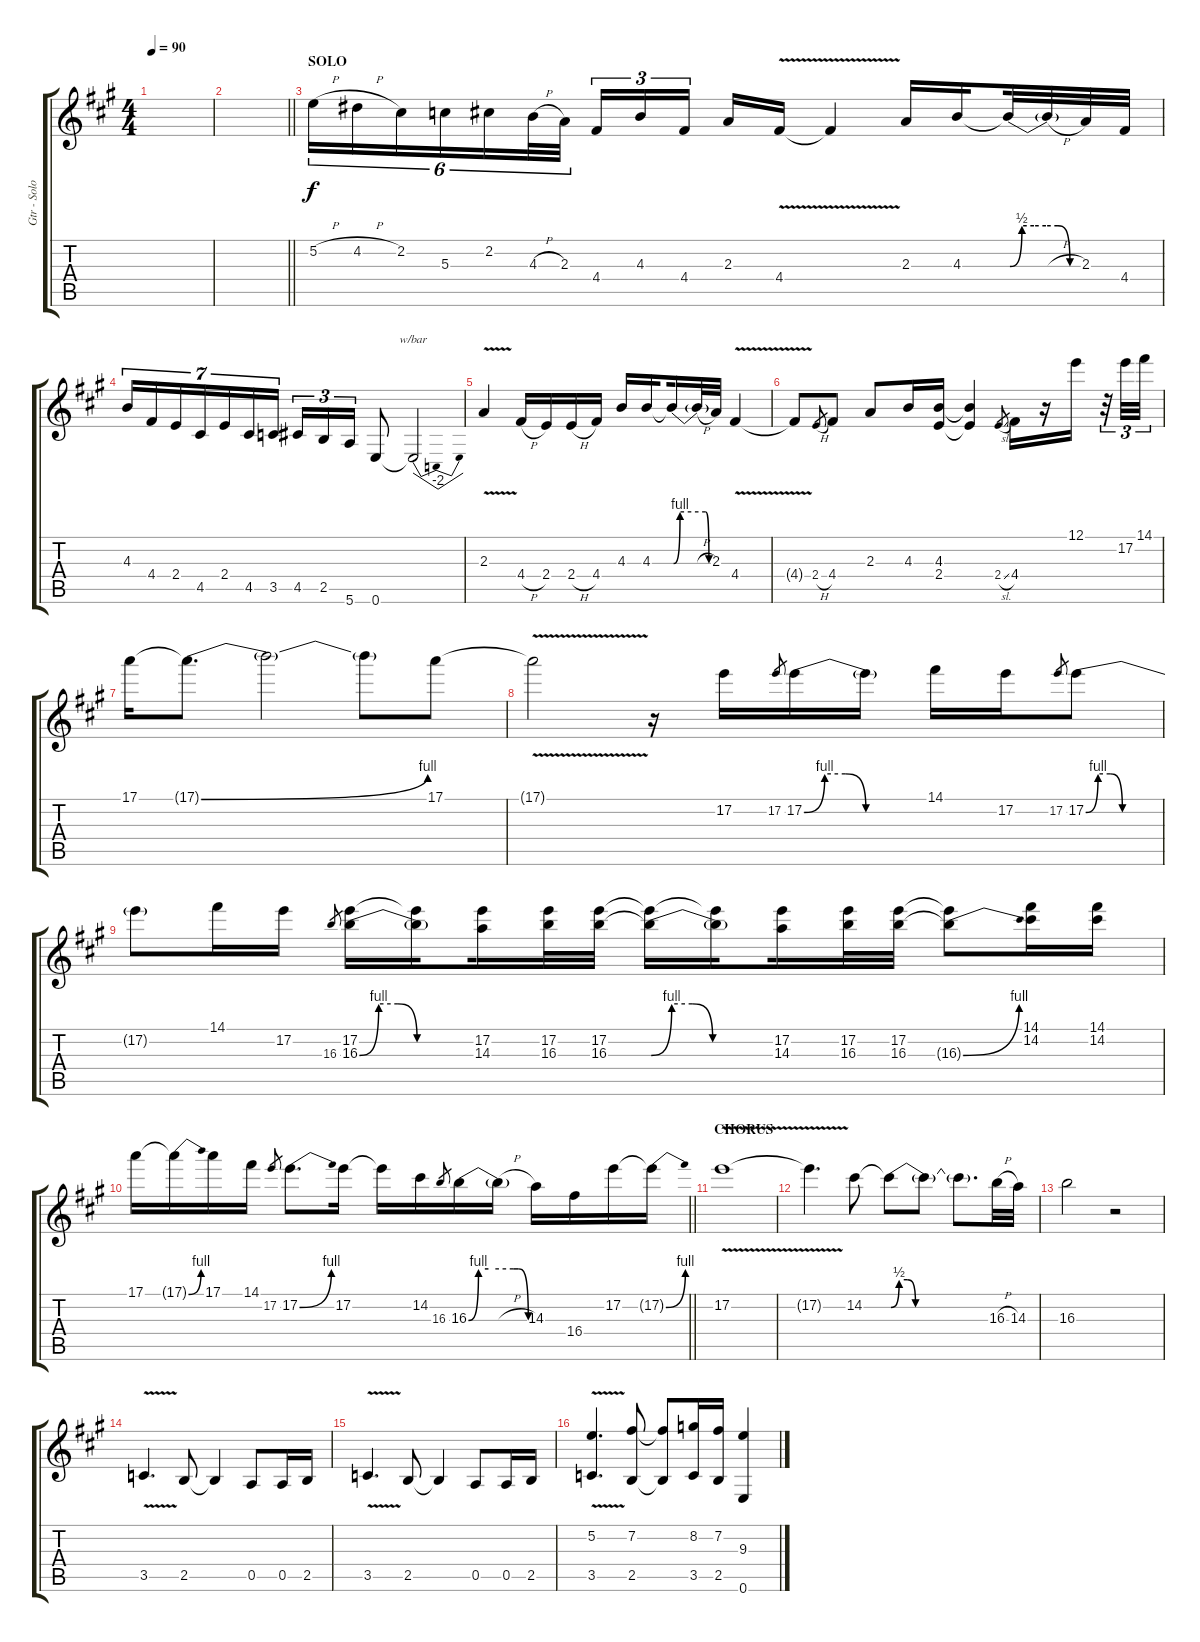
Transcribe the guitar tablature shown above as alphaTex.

\track ("Gtr - Solo" "Gtr - Solo") {instrument overdrivenguitar}
\staff {score tabs}
\tuning (E4 B3 G3 D3 A2 E2) {hide}
\ts (4 4)
\tempo 90
\clef g2
\ks f#minor
|
\barLineRight lightlight
|
\section ("" "SOLO")
5.2{h}.16{tu (6 4) instrument overdrivenguitar} 4.2{h}.16{tu (6 4)} 2.2.16{tu (6 4)} 5.3.16{tu (6 4)} 2.2.16{tu (6 4)} 4.3{h}.32{tu (6 4)} 2.3.32{tu (6 4)} 4.4.16{tu (3 2)} 4.3.16{tu (3 2)} 4.4.16{tu (3 2) beam splitsecondary} 2.3.16 4.4{v}.16 4.4{t}.4 2.3.16 4.3.16{beam splitsecondary} 4.3{be (custom 0 0 10 2 20 2 30 2 40 2 50 0 60 0) t}.32 4.3{h t}.32 2.3.32 4.4.32 |
4.3.16{tu (7 4)} 4.4.16{tu (7 4)} 2.4.16{tu (7 4)} 4.5.16{tu (7 4)} 2.4.16{tu (7 4)} 4.5.16{tu (7 4)} 3.5.16{tu (7 4)} 4.5.16{tu (3 2)} 2.5.16{tu (3 2)} 5.6.16{tu (3 2)} 0.6.8 0.6{t}.2{tbe (dip default 0 0 53 -8 60 0)} |
2.3{v}.4 4.4{h}.16 2.4.16 2.4{h}.16 4.4.16 4.3.16 4.3.16{beam splitsecondary} 4.3{be (custom 0 0 10 4 50 4 55 0 60 0) t}.16 4.3{h t}.32 2.3.32 4.4{v}.4 |
4.4{t}.8 2.4{h}.8{gr} 4.4.8 2.3.8 4.3.16 (4.3 2.4).16 (4.3{t} 2.4{t}).4 2.4{sl}.8{gr} 4.4.16 r.16 12.1.16 r.32{tu (3 2)} 17.2.32{tu (3 2)} 14.1.32{tu (3 2)} |
17.1.16 17.1{be (bend 0 0 60 4) t}.8{d} 17.1{t}.2 17.1{t}.8 17.1.8 |
17.1{v t}.2 r.16 17.2.16 17.2.8{gr} 17.2{be (custom 0 0 10 4 20 4 30 0 60 0)}.16 17.2{t}.16 14.1.16 17.2.16 17.2.8{gr} 17.2{be (custom 0 0 10 4 20 4 30 0 60 0)}.8 |
17.2{t}.8 14.1.16 17.2.16 16.3.8{gr} (17.2 16.3{be (custom 0 0 10 4 20 4 30 0 60 0)}).16 (17.2{t} 16.3{t}).16{beam splitsecondary} (17.2 14.3).16 (17.2 16.3).32 (17.2 16.3).32 (17.2{t} 16.3{be (custom 0 0 10 4 20 4 30 0 60 0) t}).16 (17.2{t} 16.3{t}).16{beam splitsecondary} (17.2 14.3).16 (17.2 16.3).32 (17.2 16.3).32 (17.2{t} 16.3{be (bend 0 0 60 4) t}).8 (14.1 14.2).16 (14.1 14.2).16 |
\barLineRight lightlight
17.1.16 17.1{be (bend 0 0 60 4) t}.16 17.1.16 14.1.16 17.2.8{gr} 17.2{be (bend 0 0 60 4)}.8{d} 17.2.16 17.2{t}.16 14.2.16 16.3.8{gr} 16.3{be (custom 0 0 10 4 20 4 45 4 50 4 60 0)}.16 16.3{h t}.16 14.3.16 16.4.16 17.2.16 17.2{be (bend 0 0 60 4) t}.16 |
\section ("" "CHORUS")
17.2{v}.1 |
17.2{t}.4{d} 14.2.8 14.2{be (custom 0 0 5 2 10 2 15 0 30 0 60 0) t}.8 14.2{t}.8 14.2{t}.8{d} 16.3{h}.32 14.3.32 |
16.3.2 r.2 |
3.5{v}.4{d} 2.5.8 2.5{t}.4 0.5.8 0.5.16 2.5.16 |
3.5{v}.4{d} 2.5.8 2.5{t}.4 0.5.8 0.5.16 2.5.16 |
(5.2{v} 3.5{v}).4{d} (7.2 2.5).8 (7.2{t} 2.5{t}).8 (8.2 3.5).16 (7.2 2.5).16 (9.3 0.6).4
